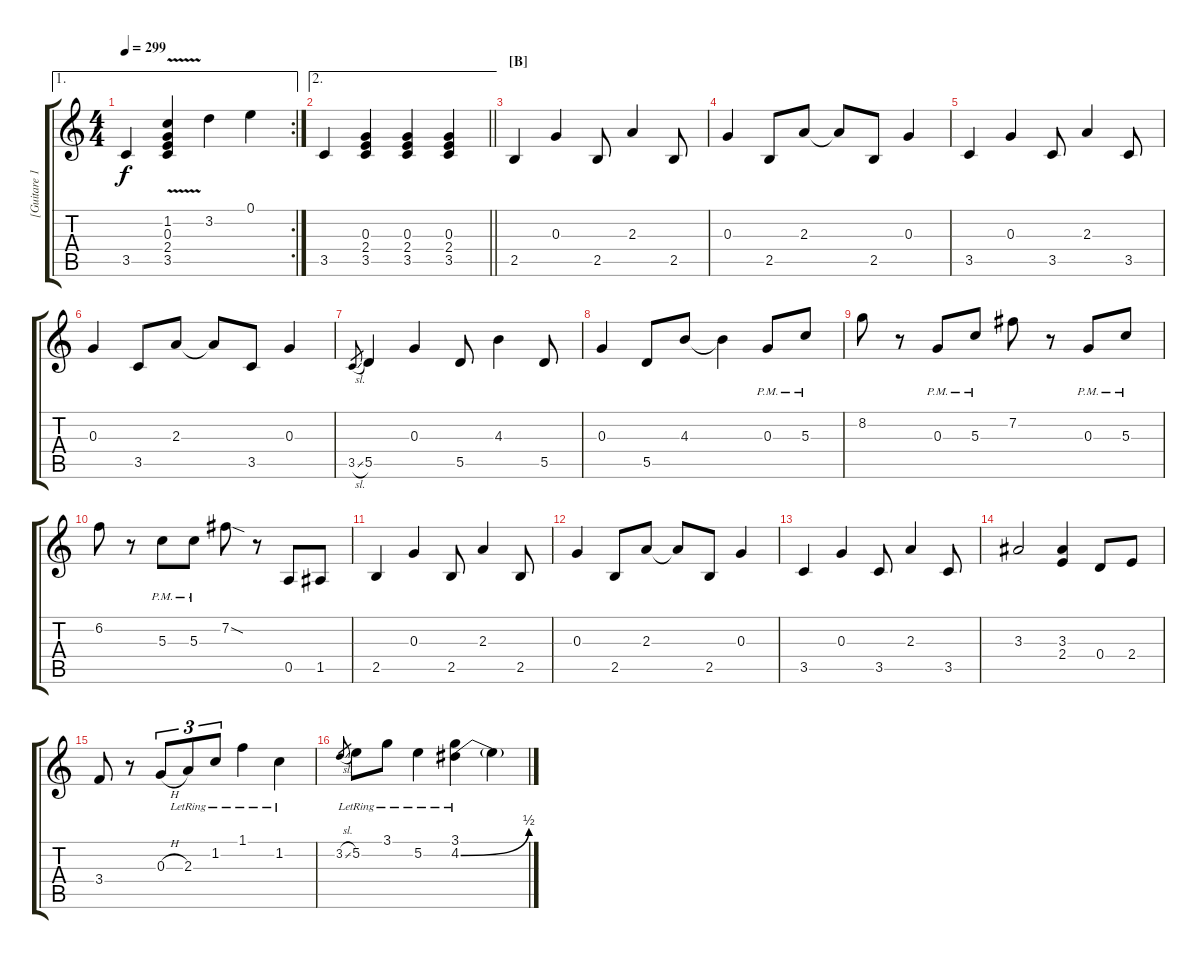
\track ("[Guitare 1]" "[Guitare 1") {instrument acousticguitarsteel}
\staff {score tabs}
\tuning (E4 B3 G3 D3 A2 E2) {hide}
\ae 1
\rc 2
\ts (4 4)
\tempo 299
\clef g2
\ks c
3.5.4{dy f volume 13 balance 2} (1.2{v} 0.3{v} 2.4{v} 3.5{v}).4 3.2.4 0.1.4 |
\ae 2
\barLineRight lightlight
3.5.4 (0.3 2.4 3.5).4 (0.3 2.4 3.5).4 (0.3 2.4 3.5).4 |
\section ("" "[B]")
2.5.4 0.3.4 2.5.8 2.3.4 2.5.8 |
0.3.4 2.5.8 2.3.8 2.3{t}.8 2.5.8 0.3.4 |
3.5.4 0.3.4 3.5.8 2.3.4 3.5.8 |
0.3.4 3.5.8 2.3.8 2.3{t}.8 3.5.8 0.3.4 |
3.5{sl}.8{gr} 5.5.4 0.3.4 5.5.8 4.3.4 5.5.8 |
0.3.4 5.5.8 4.3.8 4.3{t}.4 0.3{pm}.8 5.3{pm}.8 |
8.2.8 r.8 0.3{pm}.8 5.3{pm}.8 7.2.8 r.8 0.3{pm}.8 5.3{pm}.8 |
6.2.8 r.8 5.3{pm}.8 5.3{pm}.8 7.2{sod}.8 r.8 0.5.8 1.5.8 |
2.5.4 0.3.4 2.5.8 2.3.4 2.5.8 |
0.3.4 2.5.8 2.3.8 2.3{t}.8 2.5.8 0.3.4 |
3.5.4 0.3.4 3.5.8 2.3.4 3.5.8 |
3.3.2 (3.3 2.4).4 0.4.8 2.4.8 |
3.4.8{balance 8} r.8 0.3{h}.8{tu (3 2)} 2.3{lr}.8{tu (3 2)} 1.2{lr}.8{tu (3 2)} 1.1{lr}.4 1.2{lr}.4 |
3.2{sl}.8{gr} 5.2{lr}.8 3.1{lr}.8 5.2{lr}.4 (3.1 4.2{be (bend 0 0 60 2) lr}).4 4.2{t}.4
